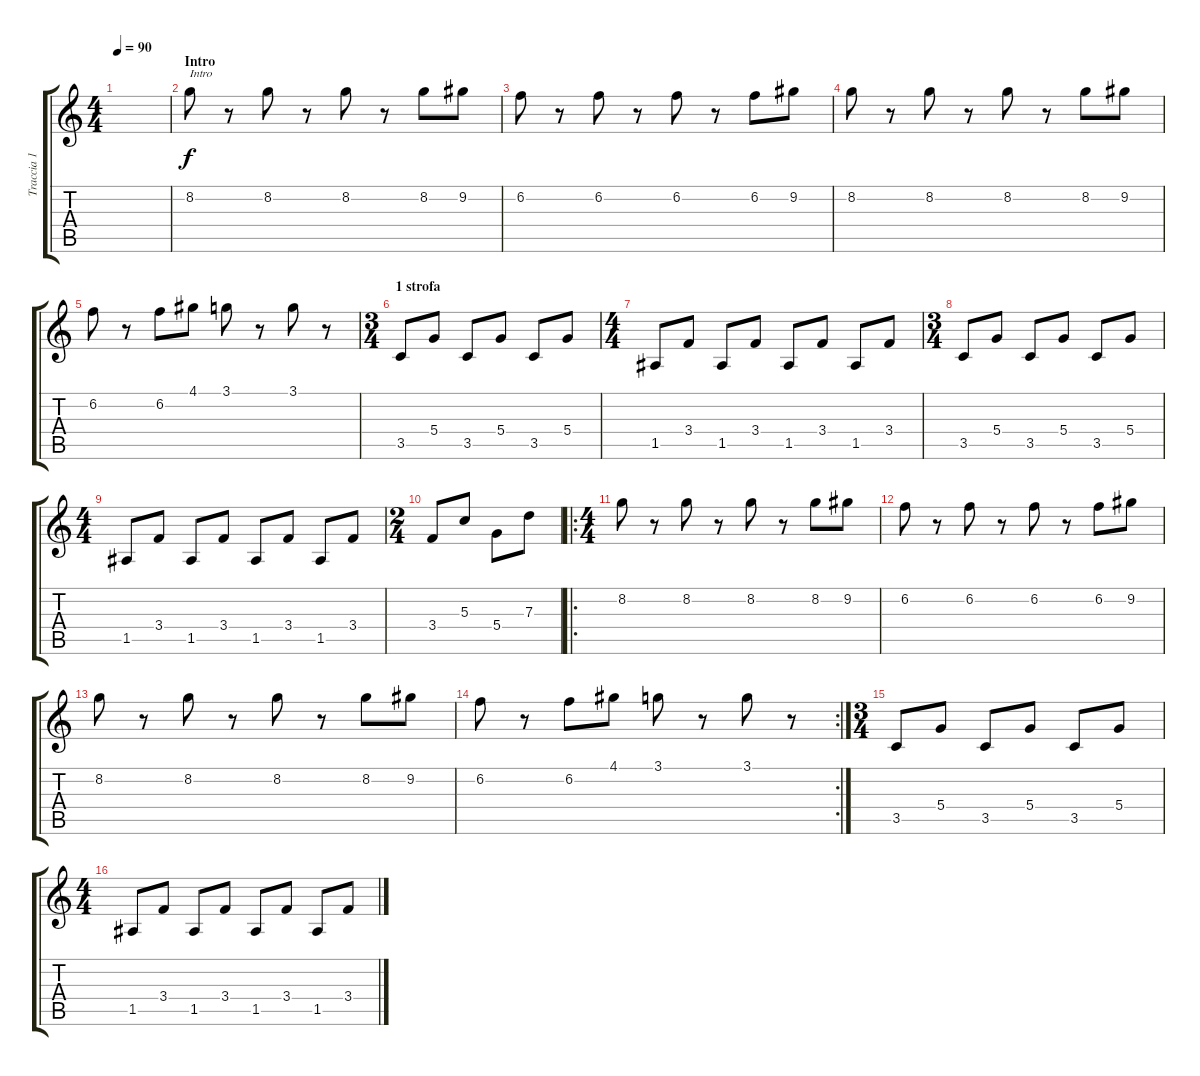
\track ("Traccia 1" "Traccia 1") {instrument distortionguitar}
\staff {score tabs}
\tuning (E4 B3 G3 D3 A2 E2) {hide}
\ts (4 4)
\tempo 90
\clef g2
\ks c
|
\section ("" "Intro")
8.2.8{txt "Intro"} r.8 8.2.8 r.8 8.2.8 r.8 8.2.8 9.2.8 |
6.2.8 r.8 6.2.8 r.8 6.2.8 r.8 6.2.8 9.2.8 |
8.2.8 r.8 8.2.8 r.8 8.2.8 r.8 8.2.8 9.2.8 |
6.2.8 r.8 6.2.8 4.1.8 3.1.8 r.8 3.1.8 r.8 |
\ts (3 4)
\section ("" "1 strofa")
3.5.8 5.4.8 3.5.8 5.4.8 3.5.8 5.4.8 |
\ts (4 4)
1.5.8 3.4.8 1.5.8 3.4.8 1.5.8 3.4.8 1.5.8 3.4.8 |
\ts (3 4)
3.5.8 5.4.8 3.5.8 5.4.8 3.5.8 5.4.8 |
\ts (4 4)
1.5.8 3.4.8 1.5.8 3.4.8 1.5.8 3.4.8 1.5.8 3.4.8 |
\ts (2 4)
3.4.8 5.3.8 5.4.8 7.3.8 |
\ro
\ts (4 4)
8.2.8 r.8 8.2.8 r.8 8.2.8 r.8 8.2.8 9.2.8 |
6.2.8 r.8 6.2.8 r.8 6.2.8 r.8 6.2.8 9.2.8 |
8.2.8 r.8 8.2.8 r.8 8.2.8 r.8 8.2.8 9.2.8 |
\rc 2
6.2.8 r.8 6.2.8 4.1.8 3.1.8 r.8 3.1.8 r.8 |
\ts (3 4)
3.5.8 5.4.8 3.5.8 5.4.8 3.5.8 5.4.8 |
\ts (4 4)
1.5.8 3.4.8 1.5.8 3.4.8 1.5.8 3.4.8 1.5.8 3.4.8
